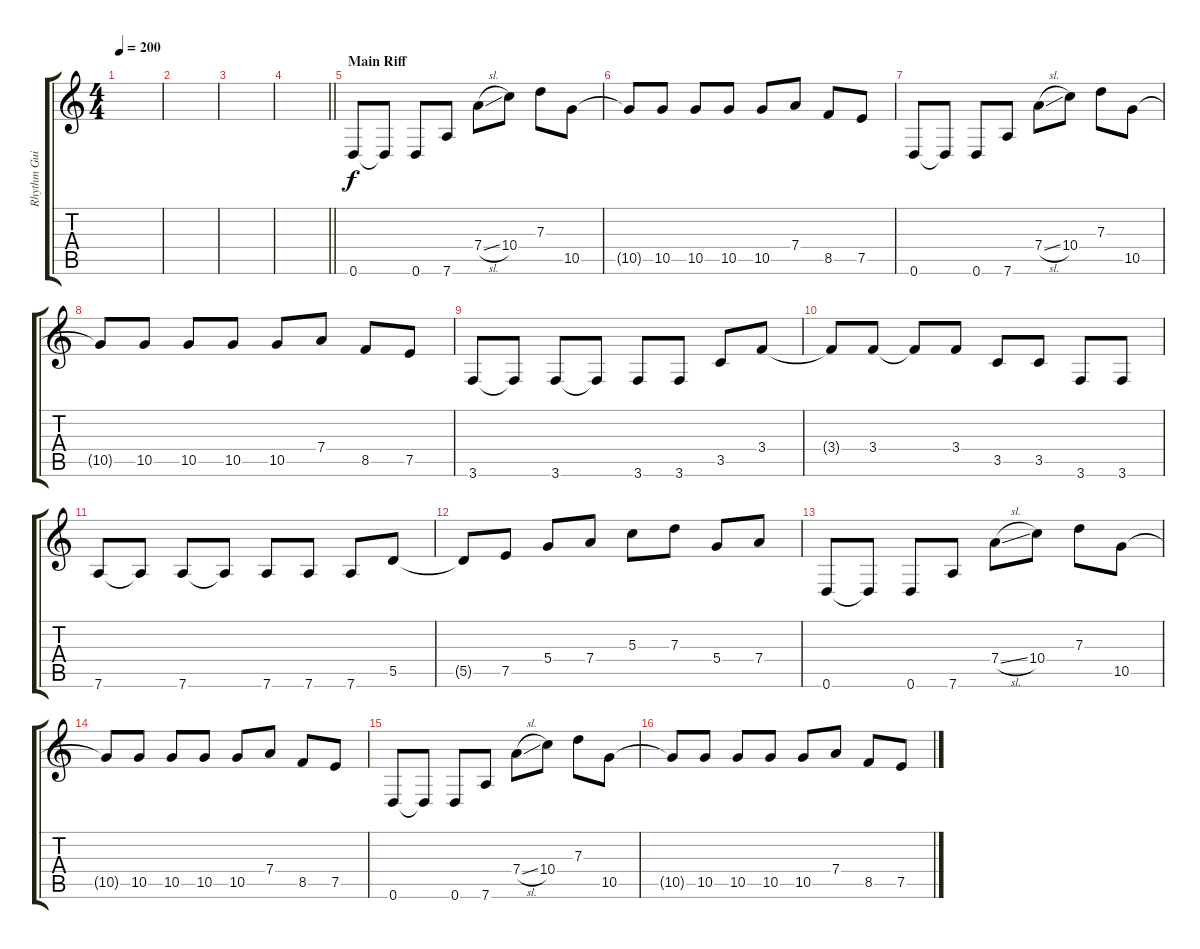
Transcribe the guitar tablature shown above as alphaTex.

\track ("Rhythm Guitar R" "Rhythm Gui") {instrument overdrivenguitar}
\staff {score tabs}
\tuning (E4 B3 G3 D3 A2 D2) {hide}
\ts (4 4)
\tempo 200
\clef g2
\ks c
|
|
|
\barLineRight lightlight
|
\section ("" "Main Riff")
0.6.8 0.6{t}.8 0.6.8 7.6.8 7.4{sl}.8 10.4.8 7.3.8 10.5.8 |
10.5{t}.8 10.5.8 10.5.8 10.5.8 10.5.8 7.4.8 8.5.8 7.5.8 |
0.6.8 0.6{t}.8 0.6.8 7.6.8 7.4{sl}.8 10.4.8 7.3.8 10.5.8 |
10.5{t}.8 10.5.8 10.5.8 10.5.8 10.5.8 7.4.8 8.5.8 7.5.8 |
3.6.8 3.6{t}.8 3.6.8 3.6{t}.8 3.6.8 3.6.8 3.5.8 3.4.8 |
3.4{t}.8 3.4.8 3.4{t}.8 3.4.8 3.5.8 3.5.8 3.6.8 3.6.8 |
7.6.8 7.6{t}.8 7.6.8 7.6{t}.8 7.6.8 7.6.8 7.6.8 5.5.8 |
5.5{t}.8 7.5.8 5.4.8 7.4.8 5.3.8 7.3.8 5.4.8 7.4.8 |
0.6.8 0.6{t}.8 0.6.8 7.6.8 7.4{sl}.8 10.4.8 7.3.8 10.5.8 |
10.5{t}.8 10.5.8 10.5.8 10.5.8 10.5.8 7.4.8 8.5.8 7.5.8 |
0.6.8 0.6{t}.8 0.6.8 7.6.8 7.4{sl}.8 10.4.8 7.3.8 10.5.8 |
10.5{t}.8 10.5.8 10.5.8 10.5.8 10.5.8 7.4.8 8.5.8 7.5.8
